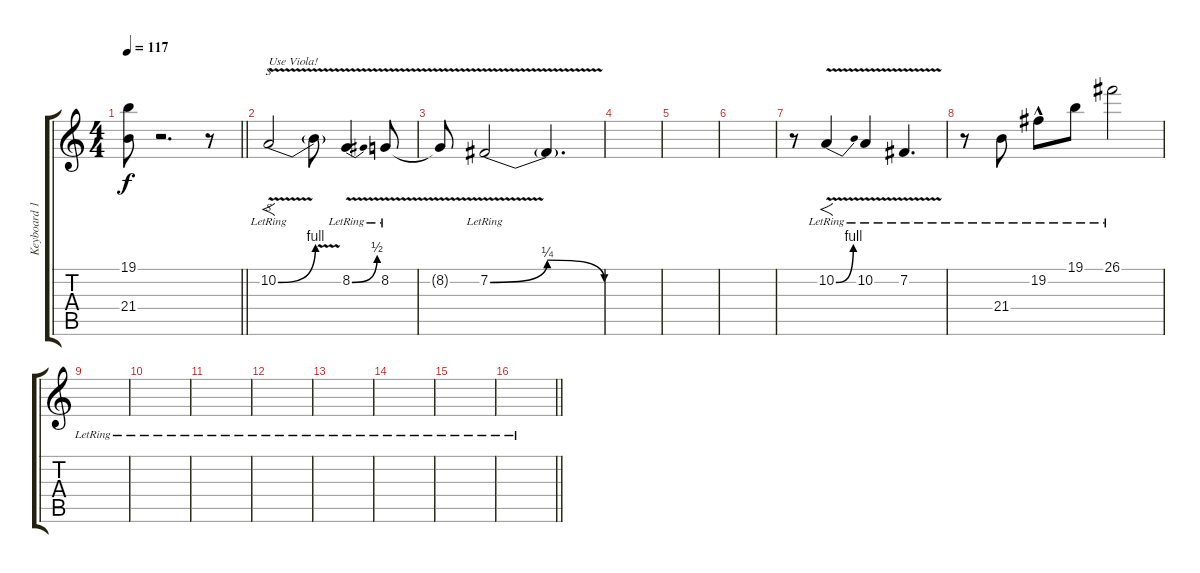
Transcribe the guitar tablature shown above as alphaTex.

\track ("Keyboard 1" "Keyboard 1") {instrument stringensemble1}
\staff {score tabs}
\tuning (E4 B3 G3 D3 A2 E2) {hide}
\ts (4 4)
\tempo 117
\clef g2
\barLineRight lightlight
\ks c
(19.1 21.4).8{dy f} r.2{d} r.8 |
10.2{be (bend 0 0 60 4) v lr}.2{f s txt "Use Viola!" volume 11 instrument viola} 10.2{v t}.8 8.2{be (bend 0 0 60 2) v lr}.4 8.2{v lr}.8 |
8.2{v t}.8 7.2{be (bendrelease 0 0 15 1 34 1 60 0) v lr}.2 7.2{t}.4{d} |
|
|
|
r.8 10.2{be (bend 0 0 60 4) v lr}.4{f} 10.2{v lr}.4 7.2{v lr}.4{d} |
r.8{instrument acousticgrandpiano} 21.4{lr}.8 19.2{hac lr}.8 19.1{lr}.8 26.1{lr}.2 |
|
|
|
|
|
|
|
\barLineRight lightlight
